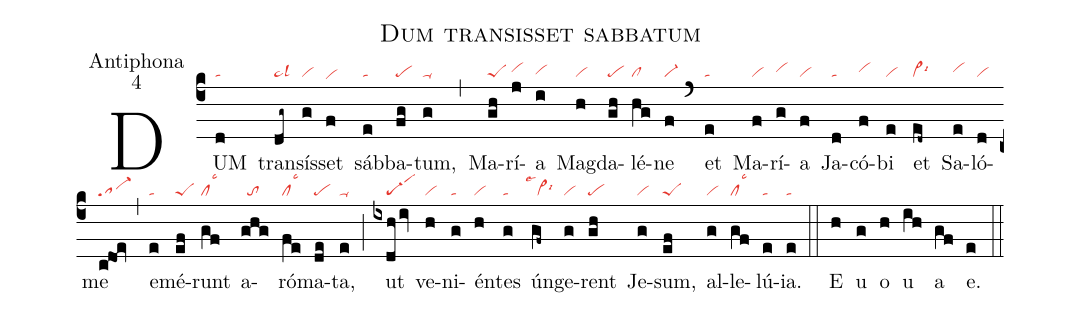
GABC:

name:Dum transisset sabbatum;
office-part:Antiphona;
mode:4;
nabc-lines:1;
%%
(c4) DUM(d|ta) tran(dg~|ta>lsl3)sís(g|vi)set(f|vihe) sáb(e|ta)ba(fg|pe)tum,(g|ta-) (,) Ma(gh|peS)rí(j|vihh)a(i|vihg) Mag(h|vi)da(gh|pe)lé(hg|cl)ne(f|vi-) (`) et(e|ta) Ma(f|vi)rí(g|vihh)a(f|vi) Ja(d|ta)có(f|vihh)bi(e|vi) et(ed~|vi>lsi6) Sa(e|vihh)ló(d|vi)me(c!doe|sa-) (,) e(e|ta)mé(ef|peS)runt(gf|cllsc3) a(ghg|//to)ró(fe|cllsc3)ma(de|pe)ta,(e|ta-) (;) ut(ixdh/iv|////scG-1) ve(h|vi)ni(g|ta)én(h|vi)tes(g|ta) ún(gf~|``vi>lse1lsi6)ge(g|vi)rent(gh|pe) Je(g|vi)sum,(ef|peS) al(g|vi)le(gf|cllsc3)lú(e|ta)ia.(e|ta) (::)
<eu>E(h) u(g) o(h) u(ih) a(gf) e.(e) </eu>(::)
